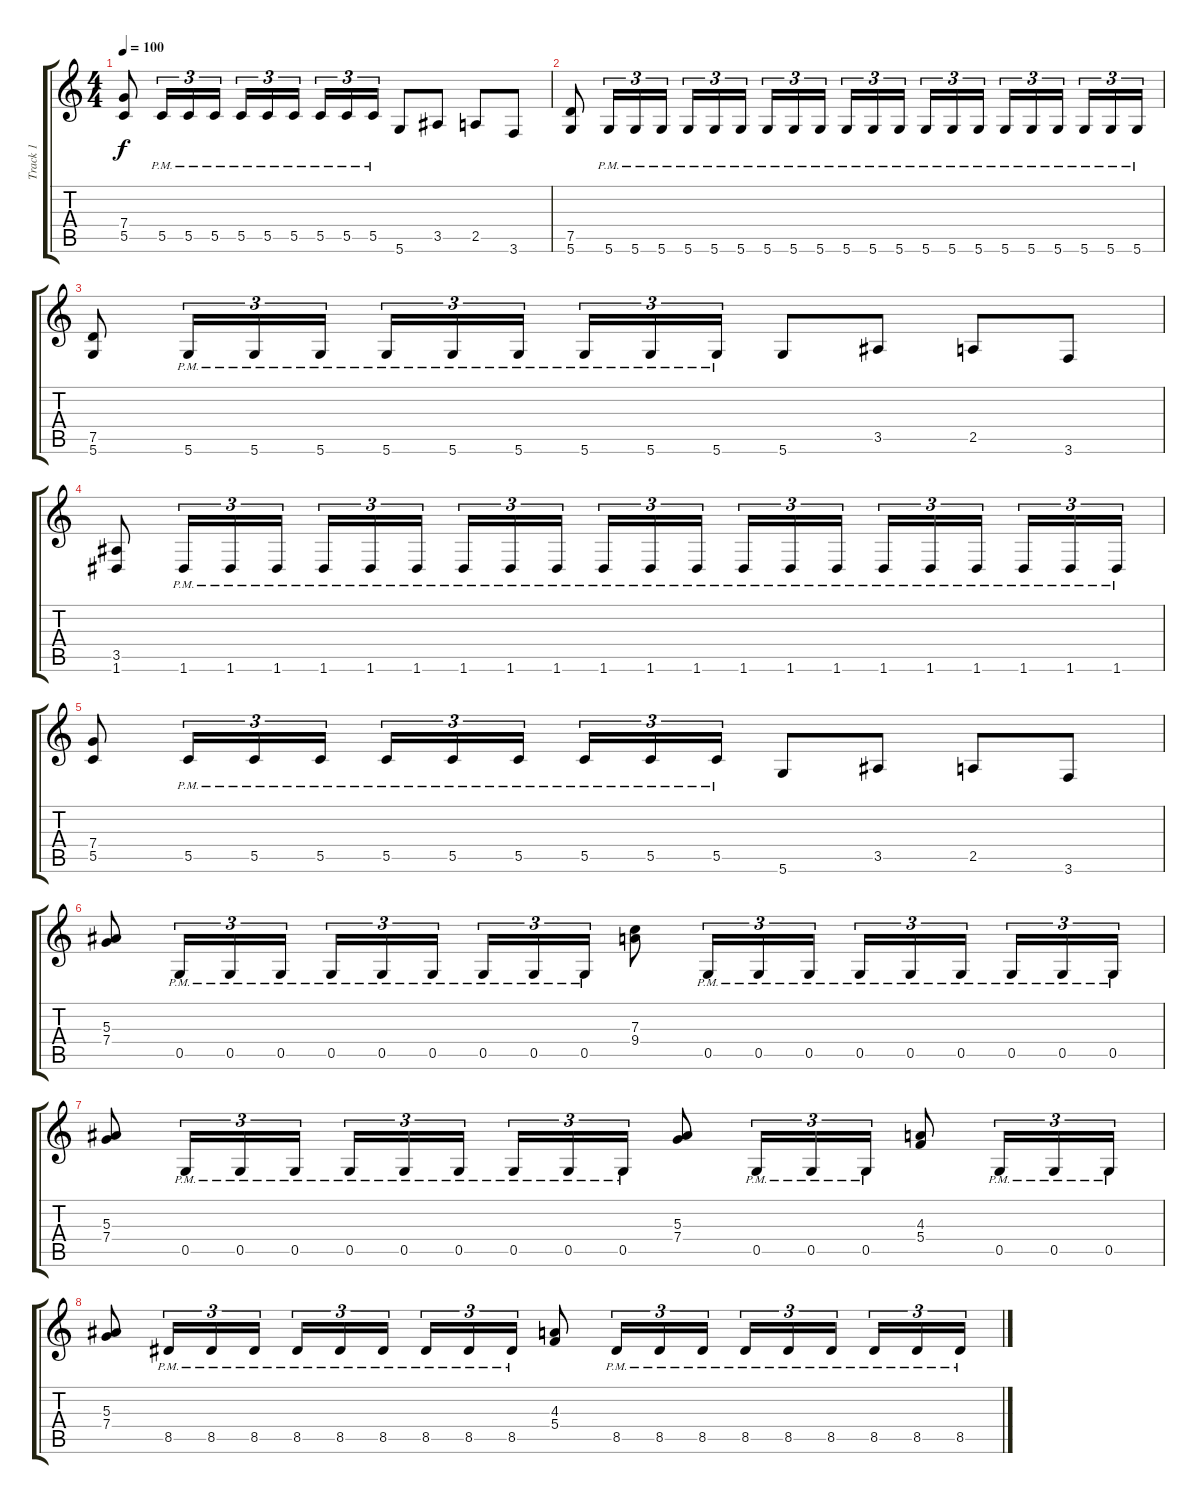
\track ("Track 1" "Track 1") {instrument distortionguitar}
\staff {score tabs}
\tuning (D4 A3 F3 C3 G2 D2) {hide}
\ts (4 4)
\tempo 100
\clef g2
\ks c
(7.4 5.5).8{dy f} 5.5{pm}.16{tu (3 2)} 5.5{pm}.16{tu (3 2)} 5.5{pm}.16{tu (3 2)} 5.5{pm}.16{tu (3 2)} 5.5{pm}.16{tu (3 2)} 5.5{pm}.16{tu (3 2) beam splitsecondary} 5.5{pm}.16{tu (3 2)} 5.5{pm}.16{tu (3 2)} 5.5{pm}.16{tu (3 2)} 5.6.8 3.5.8 2.5.8 3.6.8 |
(7.5 5.6).8 5.6{pm}.16{tu (3 2)} 5.6{pm}.16{tu (3 2)} 5.6{pm}.16{tu (3 2)} 5.6{pm}.16{tu (3 2)} 5.6{pm}.16{tu (3 2)} 5.6{pm}.16{tu (3 2) beam splitsecondary} 5.6{pm}.16{tu (3 2)} 5.6{pm}.16{tu (3 2)} 5.6{pm}.16{tu (3 2)} 5.6{pm}.16{tu (3 2)} 5.6{pm}.16{tu (3 2)} 5.6{pm}.16{tu (3 2) beam splitsecondary} 5.6{pm}.16{tu (3 2)} 5.6{pm}.16{tu (3 2)} 5.6{pm}.16{tu (3 2)} 5.6{pm}.16{tu (3 2)} 5.6{pm}.16{tu (3 2)} 5.6{pm}.16{tu (3 2) beam splitsecondary} 5.6{pm}.16{tu (3 2)} 5.6{pm}.16{tu (3 2)} 5.6{pm}.16{tu (3 2)} |
(7.5 5.6).8 5.6{pm}.16{tu (3 2)} 5.6{pm}.16{tu (3 2)} 5.6{pm}.16{tu (3 2)} 5.6{pm}.16{tu (3 2)} 5.6{pm}.16{tu (3 2)} 5.6{pm}.16{tu (3 2) beam splitsecondary} 5.6{pm}.16{tu (3 2)} 5.6{pm}.16{tu (3 2)} 5.6{pm}.16{tu (3 2)} 5.6.8 3.5.8 2.5.8 3.6.8 |
(3.5 1.6).8 1.6{pm}.16{tu (3 2)} 1.6{pm}.16{tu (3 2)} 1.6{pm}.16{tu (3 2)} 1.6{pm}.16{tu (3 2)} 1.6{pm}.16{tu (3 2)} 1.6{pm}.16{tu (3 2) beam splitsecondary} 1.6{pm}.16{tu (3 2)} 1.6{pm}.16{tu (3 2)} 1.6{pm}.16{tu (3 2)} 1.6{pm}.16{tu (3 2)} 1.6{pm}.16{tu (3 2)} 1.6{pm}.16{tu (3 2) beam splitsecondary} 1.6{pm}.16{tu (3 2)} 1.6{pm}.16{tu (3 2)} 1.6{pm}.16{tu (3 2)} 1.6{pm}.16{tu (3 2)} 1.6{pm}.16{tu (3 2)} 1.6{pm}.16{tu (3 2) beam splitsecondary} 1.6{pm}.16{tu (3 2)} 1.6{pm}.16{tu (3 2)} 1.6{pm}.16{tu (3 2)} |
(7.4 5.5).8 5.5{pm}.16{tu (3 2)} 5.5{pm}.16{tu (3 2)} 5.5{pm}.16{tu (3 2)} 5.5{pm}.16{tu (3 2)} 5.5{pm}.16{tu (3 2)} 5.5{pm}.16{tu (3 2) beam splitsecondary} 5.5{pm}.16{tu (3 2)} 5.5{pm}.16{tu (3 2)} 5.5{pm}.16{tu (3 2)} 5.6.8 3.5.8 2.5.8 3.6.8 |
(5.3 7.4).8 0.5{pm}.16{tu (3 2)} 0.5{pm}.16{tu (3 2)} 0.5{pm}.16{tu (3 2)} 0.5{pm}.16{tu (3 2)} 0.5{pm}.16{tu (3 2)} 0.5{pm}.16{tu (3 2) beam splitsecondary} 0.5{pm}.16{tu (3 2)} 0.5{pm}.16{tu (3 2)} 0.5{pm}.16{tu (3 2)} (7.3 9.4).8 0.5{pm}.16{tu (3 2)} 0.5{pm}.16{tu (3 2)} 0.5{pm}.16{tu (3 2)} 0.5{pm}.16{tu (3 2)} 0.5{pm}.16{tu (3 2)} 0.5{pm}.16{tu (3 2) beam splitsecondary} 0.5{pm}.16{tu (3 2)} 0.5{pm}.16{tu (3 2)} 0.5{pm}.16{tu (3 2)} |
(5.3 7.4).8 0.5{pm}.16{tu (3 2)} 0.5{pm}.16{tu (3 2)} 0.5{pm}.16{tu (3 2)} 0.5{pm}.16{tu (3 2)} 0.5{pm}.16{tu (3 2)} 0.5{pm}.16{tu (3 2) beam splitsecondary} 0.5{pm}.16{tu (3 2)} 0.5{pm}.16{tu (3 2)} 0.5{pm}.16{tu (3 2)} (5.3 7.4).8 0.5{pm}.16{tu (3 2)} 0.5{pm}.16{tu (3 2)} 0.5{pm}.16{tu (3 2)} (4.3 5.4).8 0.5{pm}.16{tu (3 2)} 0.5{pm}.16{tu (3 2)} 0.5{pm}.16{tu (3 2)} |
(5.3 7.4).8 8.5{pm}.16{tu (3 2)} 8.5{pm}.16{tu (3 2)} 8.5{pm}.16{tu (3 2)} 8.5{pm}.16{tu (3 2)} 8.5{pm}.16{tu (3 2)} 8.5{pm}.16{tu (3 2) beam splitsecondary} 8.5{pm}.16{tu (3 2)} 8.5{pm}.16{tu (3 2)} 8.5{pm}.16{tu (3 2)} (4.3 5.4).8 8.5{pm}.16{tu (3 2)} 8.5{pm}.16{tu (3 2)} 8.5{pm}.16{tu (3 2)} 8.5{pm}.16{tu (3 2)} 8.5{pm}.16{tu (3 2)} 8.5{pm}.16{tu (3 2) beam splitsecondary} 8.5{pm}.16{tu (3 2)} 8.5{pm}.16{tu (3 2)} 8.5{pm}.16{tu (3 2)}
